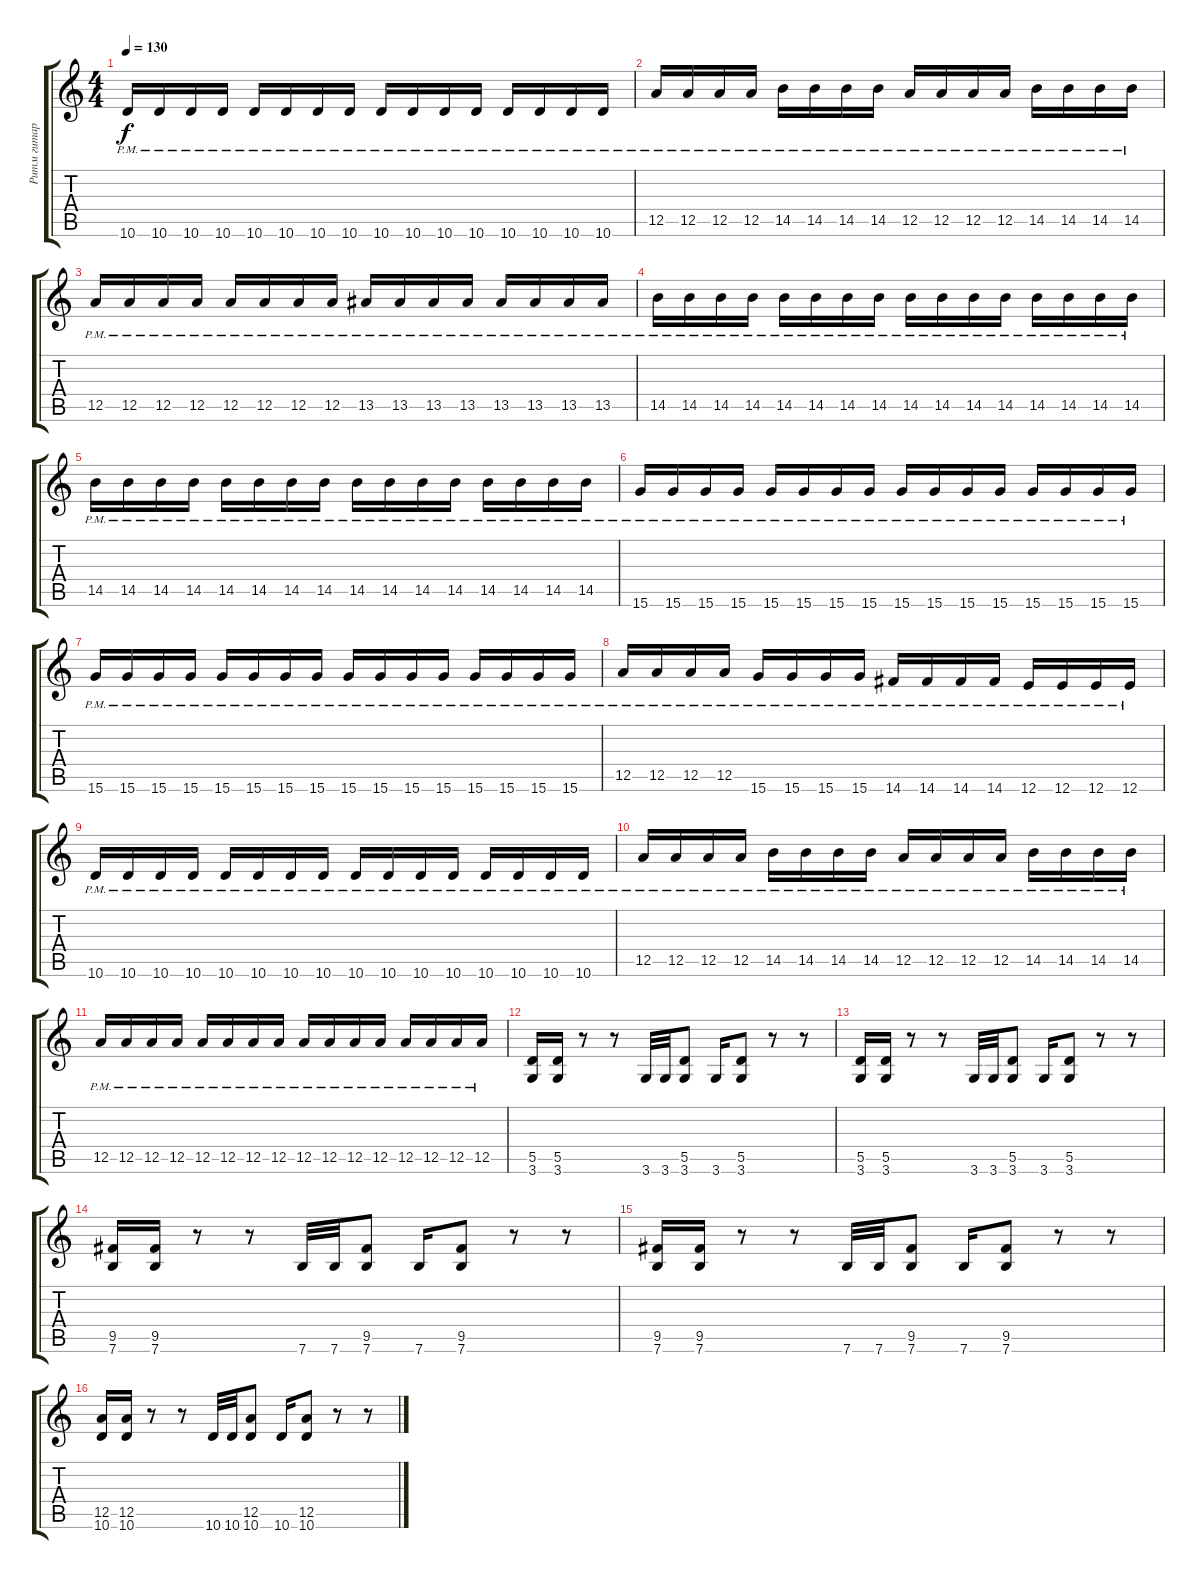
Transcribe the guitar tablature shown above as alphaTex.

\track ("Ритм гитара" "Ритм гитар") {instrument distortionguitar}
\staff {score tabs}
\tuning (E4 B3 G3 D3 A2 E2) {hide}
\ts (4 4)
\tempo 130
\clef g2
\ks c
10.6{pm}.16{dy f} 10.6{pm}.16 10.6{pm}.16 10.6{pm}.16 10.6{pm}.16 10.6{pm}.16 10.6{pm}.16 10.6{pm}.16 10.6{pm}.16 10.6{pm}.16 10.6{pm}.16 10.6{pm}.16 10.6{pm}.16 10.6{pm}.16 10.6{pm}.16 10.6{pm}.16 |
12.5{pm}.16 12.5{pm}.16 12.5{pm}.16 12.5{pm}.16 14.5{pm}.16 14.5{pm}.16 14.5{pm}.16 14.5{pm}.16 12.5{pm}.16 12.5{pm}.16 12.5{pm}.16 12.5{pm}.16 14.5{pm}.16 14.5{pm}.16 14.5{pm}.16 14.5{pm}.16 |
12.5{pm}.16 12.5{pm}.16 12.5{pm}.16 12.5{pm}.16 12.5{pm}.16 12.5{pm}.16 12.5{pm}.16 12.5{pm}.16 13.5{pm}.16 13.5{pm}.16 13.5{pm}.16 13.5{pm}.16 13.5{pm}.16 13.5{pm}.16 13.5{pm}.16 13.5{pm}.16 |
14.5{pm}.16 14.5{pm}.16 14.5{pm}.16 14.5{pm}.16 14.5{pm}.16 14.5{pm}.16 14.5{pm}.16 14.5{pm}.16 14.5{pm}.16 14.5{pm}.16 14.5{pm}.16 14.5{pm}.16 14.5{pm}.16 14.5{pm}.16 14.5{pm}.16 14.5{pm}.16 |
14.5{pm}.16 14.5{pm}.16 14.5{pm}.16 14.5{pm}.16 14.5{pm}.16 14.5{pm}.16 14.5{pm}.16 14.5{pm}.16 14.5{pm}.16 14.5{pm}.16 14.5{pm}.16 14.5{pm}.16 14.5{pm}.16 14.5{pm}.16 14.5{pm}.16 14.5{pm}.16 |
15.6{pm}.16 15.6{pm}.16 15.6{pm}.16 15.6{pm}.16 15.6{pm}.16 15.6{pm}.16 15.6{pm}.16 15.6{pm}.16 15.6{pm}.16 15.6{pm}.16 15.6{pm}.16 15.6{pm}.16 15.6{pm}.16 15.6{pm}.16 15.6{pm}.16 15.6{pm}.16 |
15.6{pm}.16 15.6{pm}.16 15.6{pm}.16 15.6{pm}.16 15.6{pm}.16 15.6{pm}.16 15.6{pm}.16 15.6{pm}.16 15.6{pm}.16 15.6{pm}.16 15.6{pm}.16 15.6{pm}.16 15.6{pm}.16 15.6{pm}.16 15.6{pm}.16 15.6{pm}.16 |
12.5{pm}.16 12.5{pm}.16 12.5{pm}.16 12.5{pm}.16 15.6{pm}.16 15.6{pm}.16 15.6{pm}.16 15.6{pm}.16 14.6{pm}.16 14.6{pm}.16 14.6{pm}.16 14.6{pm}.16 12.6{pm}.16 12.6{pm}.16 12.6{pm}.16 12.6{pm}.16 |
10.6{pm}.16 10.6{pm}.16 10.6{pm}.16 10.6{pm}.16 10.6{pm}.16 10.6{pm}.16 10.6{pm}.16 10.6{pm}.16 10.6{pm}.16 10.6{pm}.16 10.6{pm}.16 10.6{pm}.16 10.6{pm}.16 10.6{pm}.16 10.6{pm}.16 10.6{pm}.16 |
12.5{pm}.16 12.5{pm}.16 12.5{pm}.16 12.5{pm}.16 14.5{pm}.16 14.5{pm}.16 14.5{pm}.16 14.5{pm}.16 12.5{pm}.16 12.5{pm}.16 12.5{pm}.16 12.5{pm}.16 14.5{pm}.16 14.5{pm}.16 14.5{pm}.16 14.5{pm}.16 |
12.5{pm}.16 12.5{pm}.16 12.5{pm}.16 12.5{pm}.16 12.5{pm}.16 12.5{pm}.16 12.5{pm}.16 12.5{pm}.16 12.5{pm}.16 12.5{pm}.16 12.5{pm}.16 12.5{pm}.16 12.5{pm}.16 12.5{pm}.16 12.5{pm}.16 12.5{pm}.16 |
(5.5 3.6).16{volume 14 instrument distortionguitar} (5.5 3.6).16 r.8 r.8 3.6.32 3.6.32 (5.5 3.6).8 3.6.16 (5.5 3.6).8 r.8 r.8 |
(5.5 3.6).16 (5.5 3.6).16 r.8 r.8 3.6.32 3.6.32 (5.5 3.6).8 3.6.16 (5.5 3.6).8 r.8 r.8 |
(9.5 7.6).16 (9.5 7.6).16 r.8 r.8 7.6.32 7.6.32 (9.5 7.6).8 7.6.16 (9.5 7.6).8 r.8 r.8 |
(9.5 7.6).16 (9.5 7.6).16 r.8 r.8 7.6.32 7.6.32 (9.5 7.6).8 7.6.16 (9.5 7.6).8 r.8 r.8 |
(12.5 10.6).16 (12.5 10.6).16 r.8 r.8 10.6.32 10.6.32 (12.5 10.6).8 10.6.16 (12.5 10.6).8 r.8 r.8
